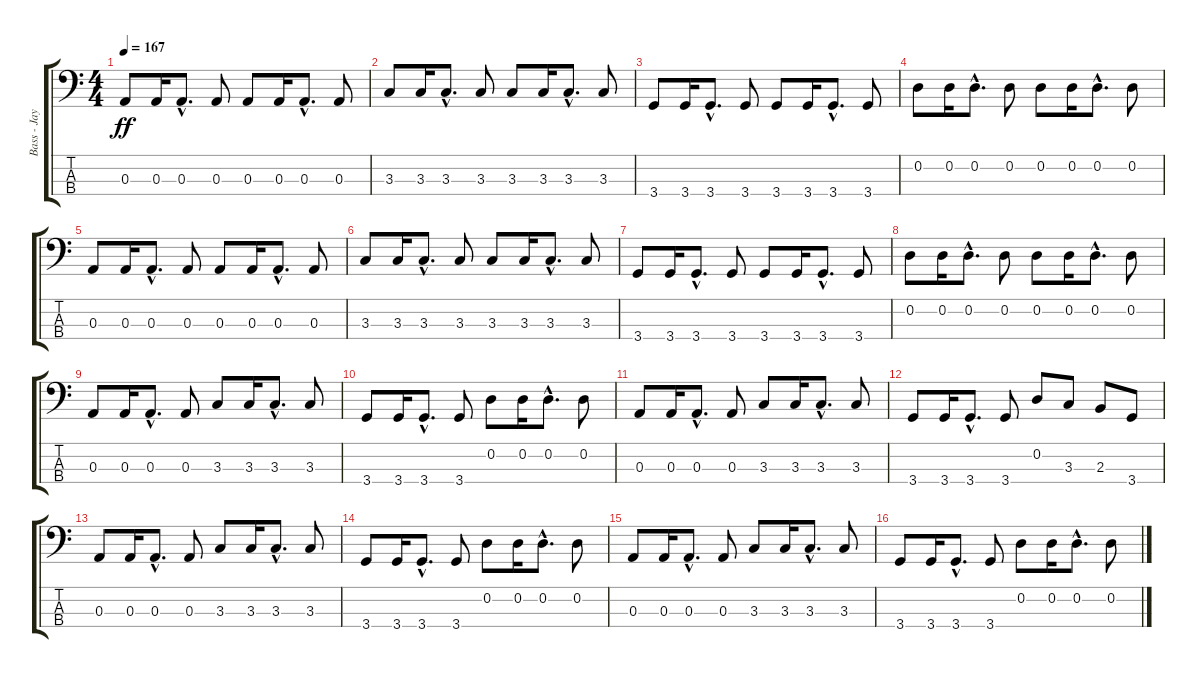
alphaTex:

\track ("Bass - Jay Bentley" "Bass - Jay") {instrument electricbasspick}
\staff {score tabs}
\tuning (G2 D2 A1 E1) {hide}
\ts (4 4)
\tempo 167
\clef f4
\ks c
0.3.8{dy ff} 0.3.16 0.3{hac}.8{d} 0.3.8 0.3.8 0.3.16 0.3{hac}.8{d} 0.3.8 |
3.3.8 3.3.16 3.3{hac}.8{d} 3.3.8 3.3.8 3.3.16 3.3{hac}.8{d} 3.3.8 |
3.4.8 3.4.16 3.4{hac}.8{d} 3.4.8 3.4.8 3.4.16 3.4{hac}.8{d} 3.4.8 |
0.2.8 0.2.16 0.2{hac}.8{d} 0.2.8 0.2.8 0.2.16 0.2{hac}.8{d} 0.2.8 |
0.3.8 0.3.16 0.3{hac}.8{d} 0.3.8 0.3.8 0.3.16 0.3{hac}.8{d} 0.3.8 |
3.3.8 3.3.16 3.3{hac}.8{d} 3.3.8 3.3.8 3.3.16 3.3{hac}.8{d} 3.3.8 |
3.4.8 3.4.16 3.4{hac}.8{d} 3.4.8 3.4.8 3.4.16 3.4{hac}.8{d} 3.4.8 |
0.2.8 0.2.16 0.2{hac}.8{d} 0.2.8 0.2.8 0.2.16 0.2{hac}.8{d} 0.2.8 |
0.3.8 0.3.16 0.3{hac}.8{d} 0.3.8 3.3.8 3.3.16 3.3{hac}.8{d} 3.3.8 |
3.4.8 3.4.16 3.4{hac}.8{d} 3.4.8 0.2.8 0.2.16 0.2{hac}.8{d} 0.2.8 |
0.3.8 0.3.16 0.3{hac}.8{d} 0.3.8 3.3.8 3.3.16 3.3{hac}.8{d} 3.3.8 |
3.4.8 3.4.16 3.4{hac}.8{d} 3.4.8 0.2.8 3.3.8 2.3.8 3.4.8 |
0.3.8 0.3.16 0.3{hac}.8{d} 0.3.8 3.3.8 3.3.16 3.3{hac}.8{d} 3.3.8 |
3.4.8 3.4.16 3.4{hac}.8{d} 3.4.8 0.2.8 0.2.16 0.2{hac}.8{d} 0.2.8 |
0.3.8 0.3.16 0.3{hac}.8{d} 0.3.8 3.3.8 3.3.16 3.3{hac}.8{d} 3.3.8 |
3.4.8 3.4.16 3.4{hac}.8{d} 3.4.8 0.2.8 0.2.16 0.2{hac}.8{d} 0.2.8
